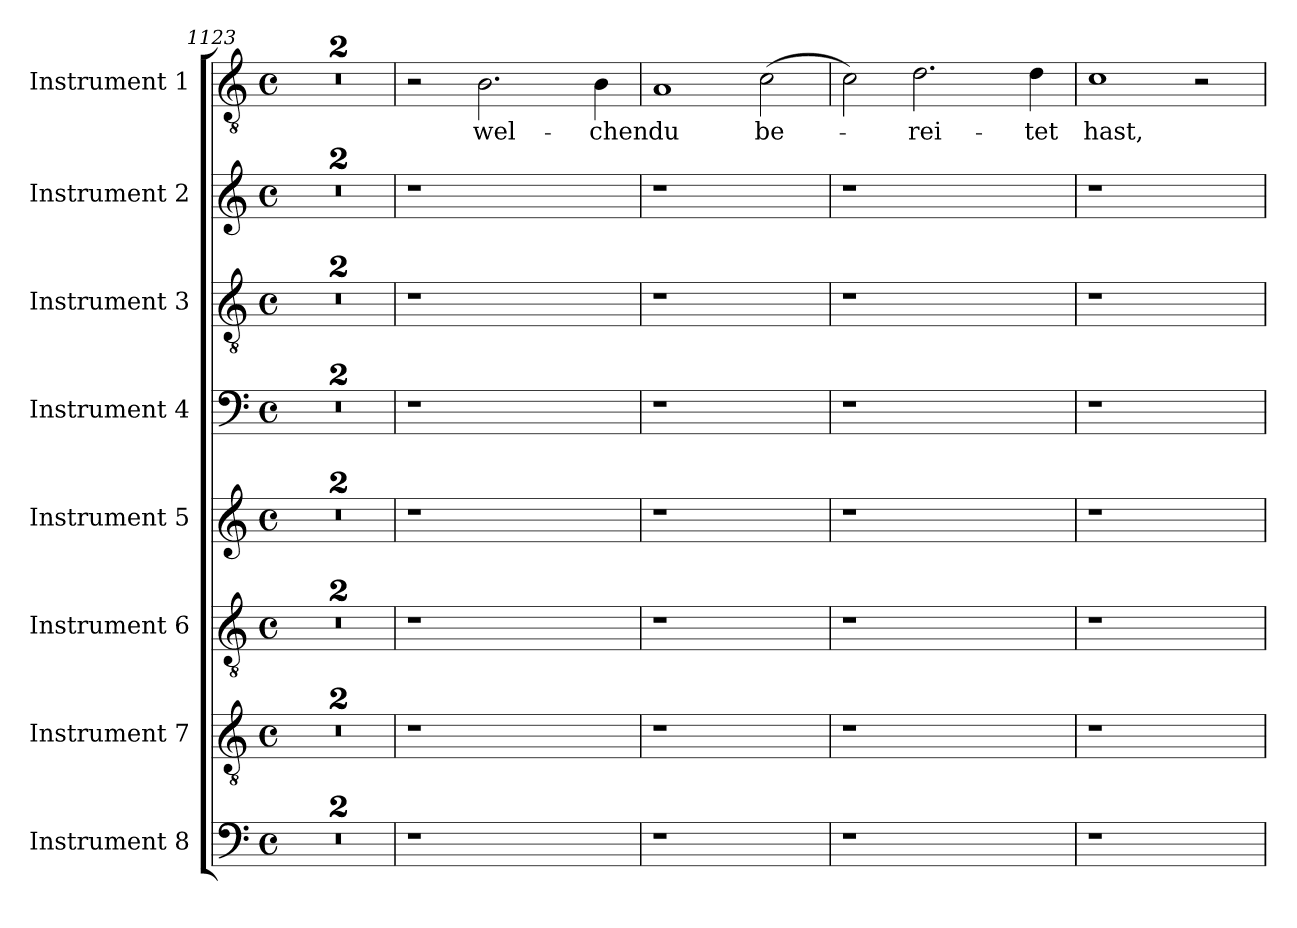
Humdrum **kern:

**kern	**kern	**kern	**kern	**kern	**kern	**kern	**kern	**text
*part8	*part7	*part6	*part5	*part4	*part3	*part2	*part1	*part1
*staff8	*staff7	*staff6	*staff5	*staff4	*staff3	*staff2	*staff1	*staff1
*I"Instrument 8	*I"Instrument 7	*I"Instrument 6	*I"Instrument 5	*I"Instrument 4	*I"Instrument 3	*I"Instrument 2	*I"Instrument 1	*
*clefF4	*clefGv2	*clefGv2	*clefG2	*clefF4	*clefGv2	*clefG2	*clefGv2	*
*M4/4	*M4/4	*M4/4	*M4/4	*M4/4	*M4/4	*M4/4	*M4/4	*
*met(c)	*met(c)	*met(c)	*met(c)	*met(c)	*met(c)	*met(c)	*met(c)	*
=1123	=1123	=1123	=1123	=1123	=1123	=1123	=1123	=1123
1r	1r	1r	1r	1r	1r	1r	1r	.
=1124	=1124	=1124	=1124	=1124	=1124	=1124	=1124	=1124
1r	1r	1r	1r	1r	1r	1r	1r	.
=1125	=1125	=1125	=1125	=1125	=1125	=1125	=1125	=1125
1r	1r	1r	1r	1r	1r	1r	2r	.
!	!	!	!	!	!	!	!	!LO:LY:b:cj
.	.	.	.	.	.	.	2.B\	wel-
2ryy	2ryy	2ryy	2ryy	2ryy	2ryy	2ryy	.	.
!	!	!	!	!	!	!	!	!LO:LY:b:cj
.	.	.	.	.	.	.	4B\	-chen
!!LO:LB:g=z
=1126	=1126	=1126	=1126	=1126	=1126	=1126	=1126	=1126
!	!	!	!	!	!	!	!	!LO:LY:b:cj
1r	1r	1r	1r	1r	1r	1r	1A	du
!	!	!	!	!	!	!	!	!LO:LY:b:cj
2ryy	2ryy	2ryy	2ryy	2ryy	2ryy	2ryy	(>2c\	be-
=1127	=1127	=1127	=1127	=1127	=1127	=1127	=1127	=1127
1r	1r	1r	1r	1r	1r	1r	2c\)	.
!	!	!	!	!	!	!	!	!LO:LY:b:cj
.	.	.	.	.	.	.	2.d\	-rei-
2ryy	2ryy	2ryy	2ryy	2ryy	2ryy	2ryy	.	.
!	!	!	!	!	!	!	!	!LO:LY:b:cj
.	.	.	.	.	.	.	4d\	-tet
=1128	=1128	=1128	=1128	=1128	=1128	=1128	=1128	=1128
!	!	!	!	!	!	!	!	!LO:LY:b:cj
1r	1r	1r	1r	1r	1r	1r	1c	hast,
2ryy	2ryy	2ryy	2ryy	2ryy	2ryy	2ryy	2r	.
=	=	=	=	=	=	=	=	=
*-	*-	*-	*-	*-	*-	*-	*-	*-
